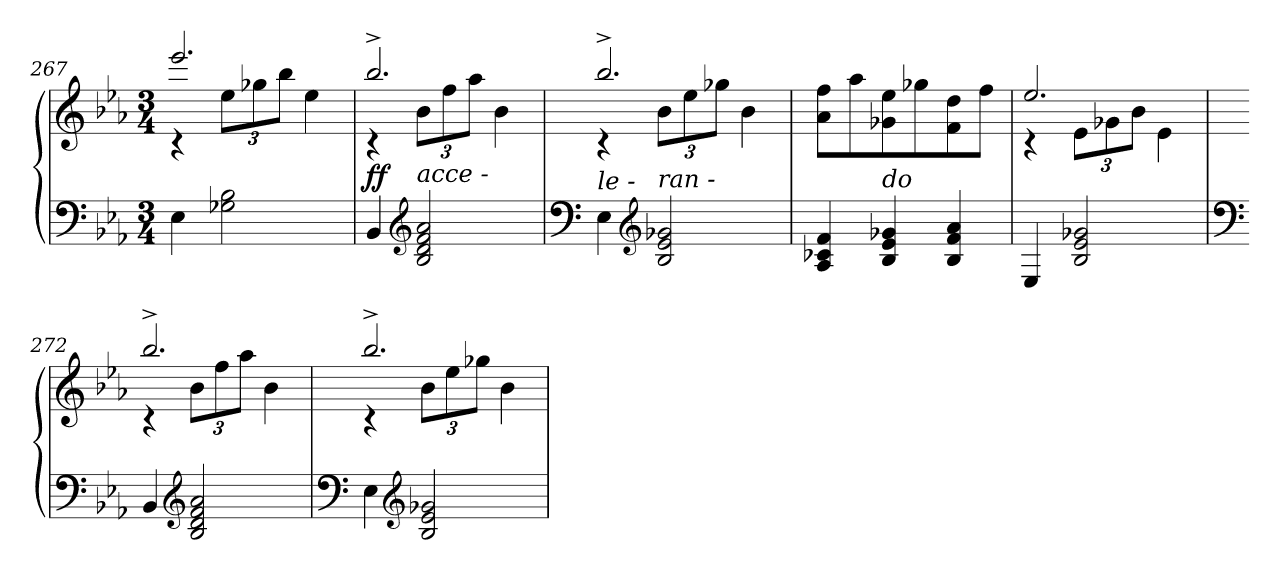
**kern	**kern	**dynam
*part1	*part1	*part1
*staff2	*staff1	*staff1/2
!!LO:PB:g=z
*clefF4	*clefG2	*
*k[b-e-a-]	*k[b-e-a-]	*
*E-:	*E-:	*
*M3/4	*M3/4	*
=267	=267	=267
*	*^	*
4E-\	2.eee-/	4rc	.
*	*	*Xbrackettup	*
2G-X\ 2B-\	.	12ee-\L	.
.	.	12gg-X\	.
.	.	12bb-\J	.
.	.	4ee-\	.
=268	=268	=268	=268
!	!	!	!LO:DY:b
4BB-/	2.bb-^>/	4rc	ff
*clefG2	*	*	*
!LO:TX:a:i:t=acce  -	!	!	!
2B-/ 2d/ 2f/ 2a-/	.	12b-\L	.
.	.	12ff\	.
.	.	12aa-\J	.
.	.	4b-\	.
=269	=269	=269	=269
*clefF4	*	*	*
!LO:TX:a:i:t=le   -	!	!	!
4E-\	2.bb-^>/	4rc	.
*clefG2	*	*	*
!LO:TX:a:i:t=ran   -	!	!	!
2B-/ 2e-/ 2g-X/	.	12b-\L	.
.	.	12ee-\	.
.	.	12gg-X\J	.
.	.	4b-\	.
*	*v	*v	*
=270	=270	=270
4A-/ 4c-X/ 4f/	8a-\ 8ff\L	.
.	8aa-\	.
!LO:TX:a:i:t=do	!	!
4B-/ 4e-/ 4g-X/	8g-X\ 8ee-\	.
.	8gg-X\	.
4B-/ 4f/ 4a-/	8f\ 8dd\	.
.	8ff\J	.
=271	=271	=271
*	*^	*
4E-/	2.ee-/	4rc	.
2B-/ 2e-/ 2g-X/	.	12e-\L	.
.	.	12g-X\	.
.	.	12b-\J	.
.	.	4e-\	.
!!LO:LB:g=z	!!
=272	=272	=272	=272
*clefF4	*	*	*
4BB-/	2.bb-^>/	4rc	.
*clefG2	*	*	*
2B-/ 2d/ 2f/ 2a-/	.	12b-\L	.
.	.	12ff\	.
.	.	12aa-\J	.
.	.	4b-\	.
=273	=273	=273	=273
*clefF4	*	*	*
4E-\	2.bb-^>/	4rc	.
*clefG2	*	*	*
2B-/ 2e-/ 2g-X/	.	12b-\L	.
.	.	12ee-\	.
.	.	12gg-X\J	.
.	.	4b-\	.
*	*v	*v	*
=	=	=
*-	*-	*-
